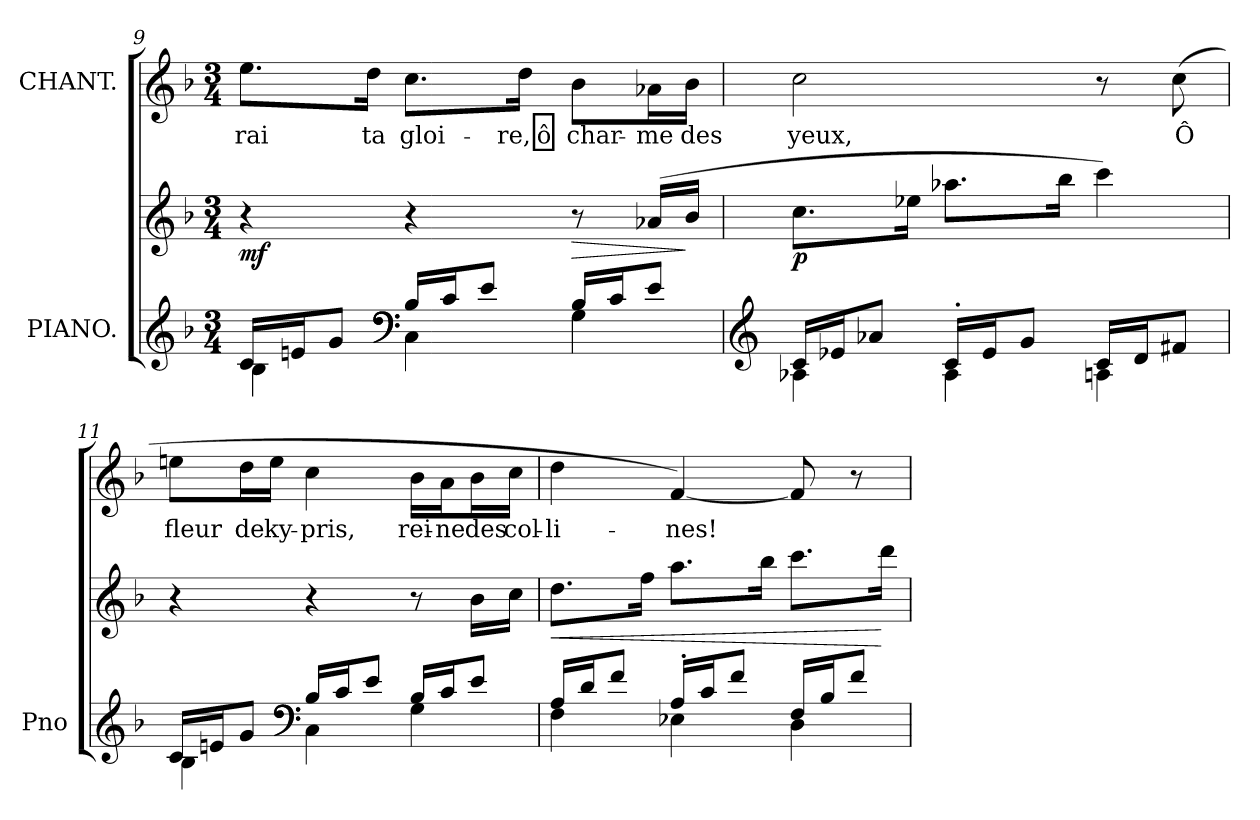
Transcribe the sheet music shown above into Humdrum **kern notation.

**kern	**kern	**dynam	**kern	**text	**dynam
*part2	*part2	*part2	*part1	*part1	*part1
*staff3	*staff2	*staff2/3	*staff1	*staff1	*staff1
*I"PIANO.	*	*	*I"CHANT.	*	*
*I'Pno	*	*	*	*	*
*clefG2	*clefG2	*	*clefG2	*	*
*k[b-]	*k[b-]	*	*k[b-]	*	*
*M3/4	*M3/4	*	*M3/4	*	*
=9	=9	=9	=9	=9	=9
*^	*	*	*	*	*
!	!	!	!LO:DY:b	!	!LO:LY:b	!
16c/LL	4B-\	4r	mf	8.ee\L	-rai	.
16en/J	.	.	.	.	.	.
8g/J	.	.	.	.	.	.
!	!	!	!	!	!LO:LY:b	!
.	.	.	.	16dd\Jk	ta	.
*clefF4	*	*	*	*	*	*
!	!	!	!	!	!LO:LY:b	!
16B-/LL	4C\	4r	.	8.cc\L	gloi-	.
16c/J	.	.	.	.	.	.
8e/J	.	.	.	.	.	.
!	!	!	!	!	!LO:LY:b	!
.	.	.	.	16dd\Jk	-re, ô	.
!	!	!	!LO:HP:b	!	!LO:LY:b	!
16B-/LL	4G\	8r	>	8b-\L	char-	.
16c/J	.	.	.	.	.	.
!	!	!	!	!	!LO:LY:b	!
8e/J	.	(>16a-X/LL	.	16a-X\L	-me	.
!	!	!	!	!	!LO:LY:b	!
.	.	16b-/JJ	]	16b-\JJ	des	.
!!LO:PB:g=z
=10	=10	=10	=10	=10	=10	=10
*clefG2	*	*	*	*	*	*
!	!	!	!LO:DY:b	!	!LO:LY:b	!
16c/LL	4A-X\	8.cc\L	p	2cc\	yeux,	.
16e-X/J	.	.	.	.	.	.
8a-X/J	.	.	.	.	.	.
.	.	16ee-X\Jk	.	.	.	.
16c'/LL	4A-\	8.aa-X\L	.	.	.	.
16e-/J	.	.	.	.	.	.
8g/J	.	.	.	.	.	.
.	.	16bb-\Jk	.	.	.	.
16c/LL	4An\	4ccc\)	.	8r	.	.
16d/J	.	.	.	.	.	.
!	!	!	!	!	!LO:LY:b	!LO:DY:a
!	!	!	!	!	!	!LO:DY:n=1:a
8f#X/J	.	.	.	(>8cc\	Ô	mf other-dynamics
=11	=11	=11	=11	=11	=11	=11
*	*	*	*	*MM70	*	*
!	!	!	!	!	!LO:LY:b	!
16c/LL	4B-\	4r	.	8een\L	fleur	.
16en/J	.	.	.	.	.	.
!	!	!	!	!	!LO:LY:b	!
8g/J	.	.	.	16dd\L	de	.
!	!	!	!	!	!LO:LY:b	!
.	.	.	.	16ee\JJ	ky-	.
*clefF4	*	*	*	*	*	*
!	!	!	!	!	!LO:LY:b	!
16B-/LL	4C\	4r	.	4cc\	-pris,	.
16c/J	.	.	.	.	.	.
8e/J	.	.	.	.	.	.
!	!	!	!	!	!LO:LY:b	!
16B-/LL	4G\	8r	.	16b-\LL	rei-	.
!	!	!	!	!	!LO:LY:b	!
16c/J	.	.	.	16a\J	-ne	.
!	!	!	!	!	!LO:LY:b	!
8e/J	.	16b-\LL	.	16b-\L	des	.
!	!	!	!	!	!LO:LY:b	!
.	.	16cc\JJ	.	16cc\JJ	col-	.
=12	=12	=12	=12	=12	=12	=12
!	!	!	!LO:HP:b	!	!LO:LY:b	!
16A/LL	4F\	8.dd\L	<	4dd\	-li-	.
16d/J	.	.	.	.	.	.
8f/J	.	.	.	.	.	.
.	.	16ff\Jk	.	.	.	.
!	!	!	!	!	!LO:LY:b	!
16A'/LL	4E-X\	8.aa\L	.	[4f/)	-nes!	.
16c/J	.	.	.	.	.	.
8f/J	.	.	.	.	.	.
.	.	16bb-\Jk	.	.	.	.
16F/LL	4D\	8.ccc\L	.	8f/]	.	.
16B-/J	.	.	.	.	.	.
8f/J	.	.	.	8r	.	.
.	.	16ddd\Jk	[	.	.	.
*v	*v	*	*	*	*	*
=	=	=	=	=	=
*-	*-	*-	*-	*-	*-
